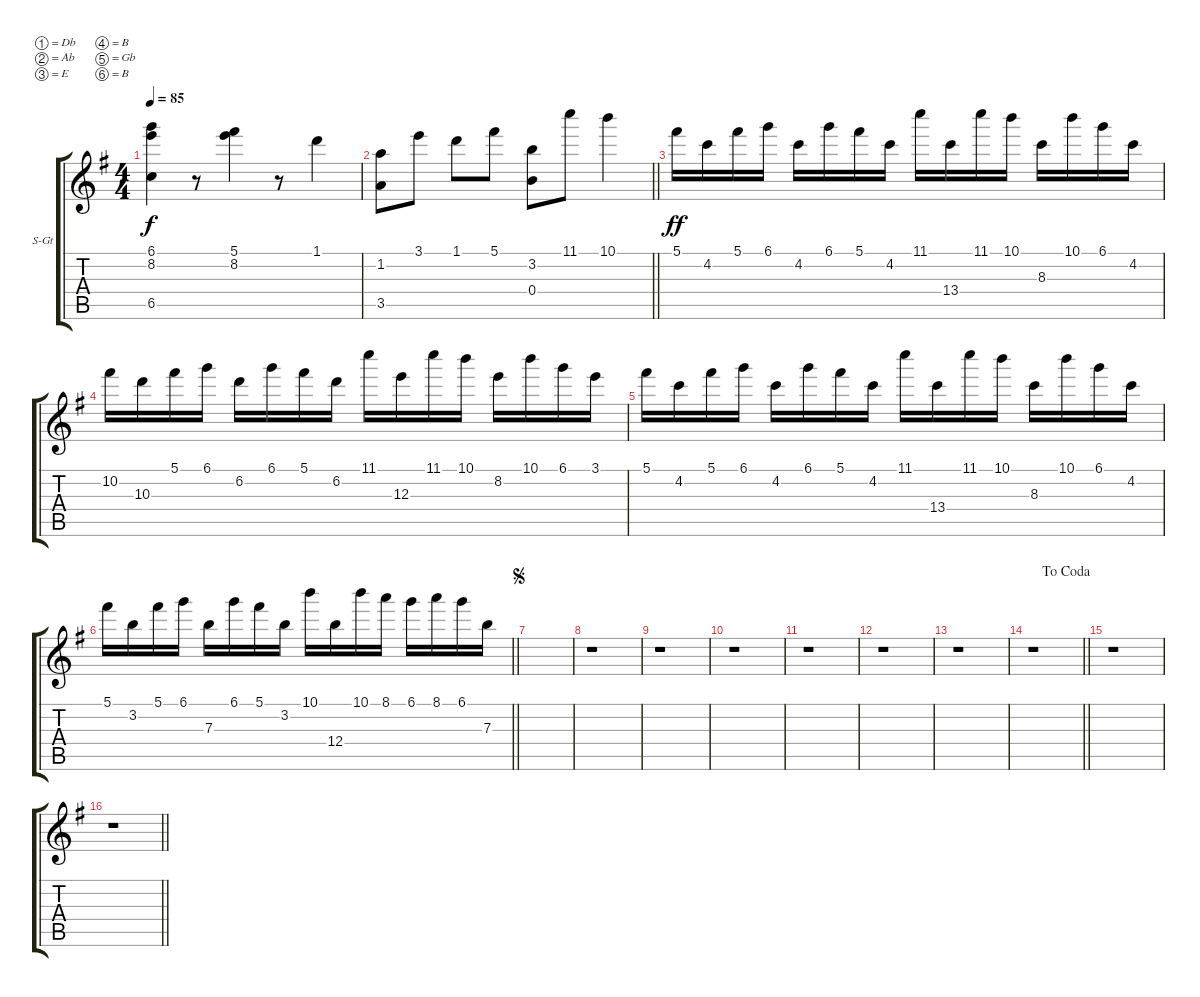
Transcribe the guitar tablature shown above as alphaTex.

\bracketExtendMode groupsimilarinstruments
\firstSystemTrackNameOrientation horizontal
\otherSystemsTrackNameOrientation horizontal
\track ("Keys" "S-Gt") {instrument acousticgrandpiano}
\staff {score tabs}
\tuning (Db5 Ab4 E4 B3 Gb3 B2)
\displaytranspose 12
\ts (4 4)
\tempo 85
\clef g2
\ks eminor
(6.1 8.2 6.5).4{dy f} r.8 (5.1 8.2).4 r.8 1.1.4 |
\barLineRight lightlight
(1.2 3.5).8 3.1.8 1.1.8 5.1.8 (3.2 0.4).8 11.1.8 10.1.4 |
5.1.16{dy ff} 4.2.16 5.1.16 6.1.16 4.2.16 6.1.16 5.1.16 4.2.16 11.1.16 13.4.16 11.1.16 10.1.16 8.3.16 10.1.16 6.1.16 4.2.16 |
10.2.16 10.3.16 5.1.16 6.1.16 6.2.16 6.1.16 5.1.16 6.2.16 11.1.16 12.3.16 11.1.16 10.1.16 8.2.16 10.1.16 6.1.16 3.1.16 |
5.1.16 4.2.16 5.1.16 6.1.16 4.2.16 6.1.16 5.1.16 4.2.16 11.1.16 13.4.16 11.1.16 10.1.16 8.3.16 10.1.16 6.1.16 4.2.16 |
\barLineRight lightlight
5.1.16 3.2.16 5.1.16 6.1.16 7.3.16 6.1.16 5.1.16 3.2.16 10.1.16 12.4.16 10.1.16 8.1.16 6.1.16 8.1.16 6.1.16 7.3.16 |
\jump segno
|
r.1 |
r.1 |
r.1 |
r.1 |
r.1 |
r.1 |
\jump dacoda
\barLineRight lightlight
r.1 |
r.1 |
\barLineRight lightlight
r.1
